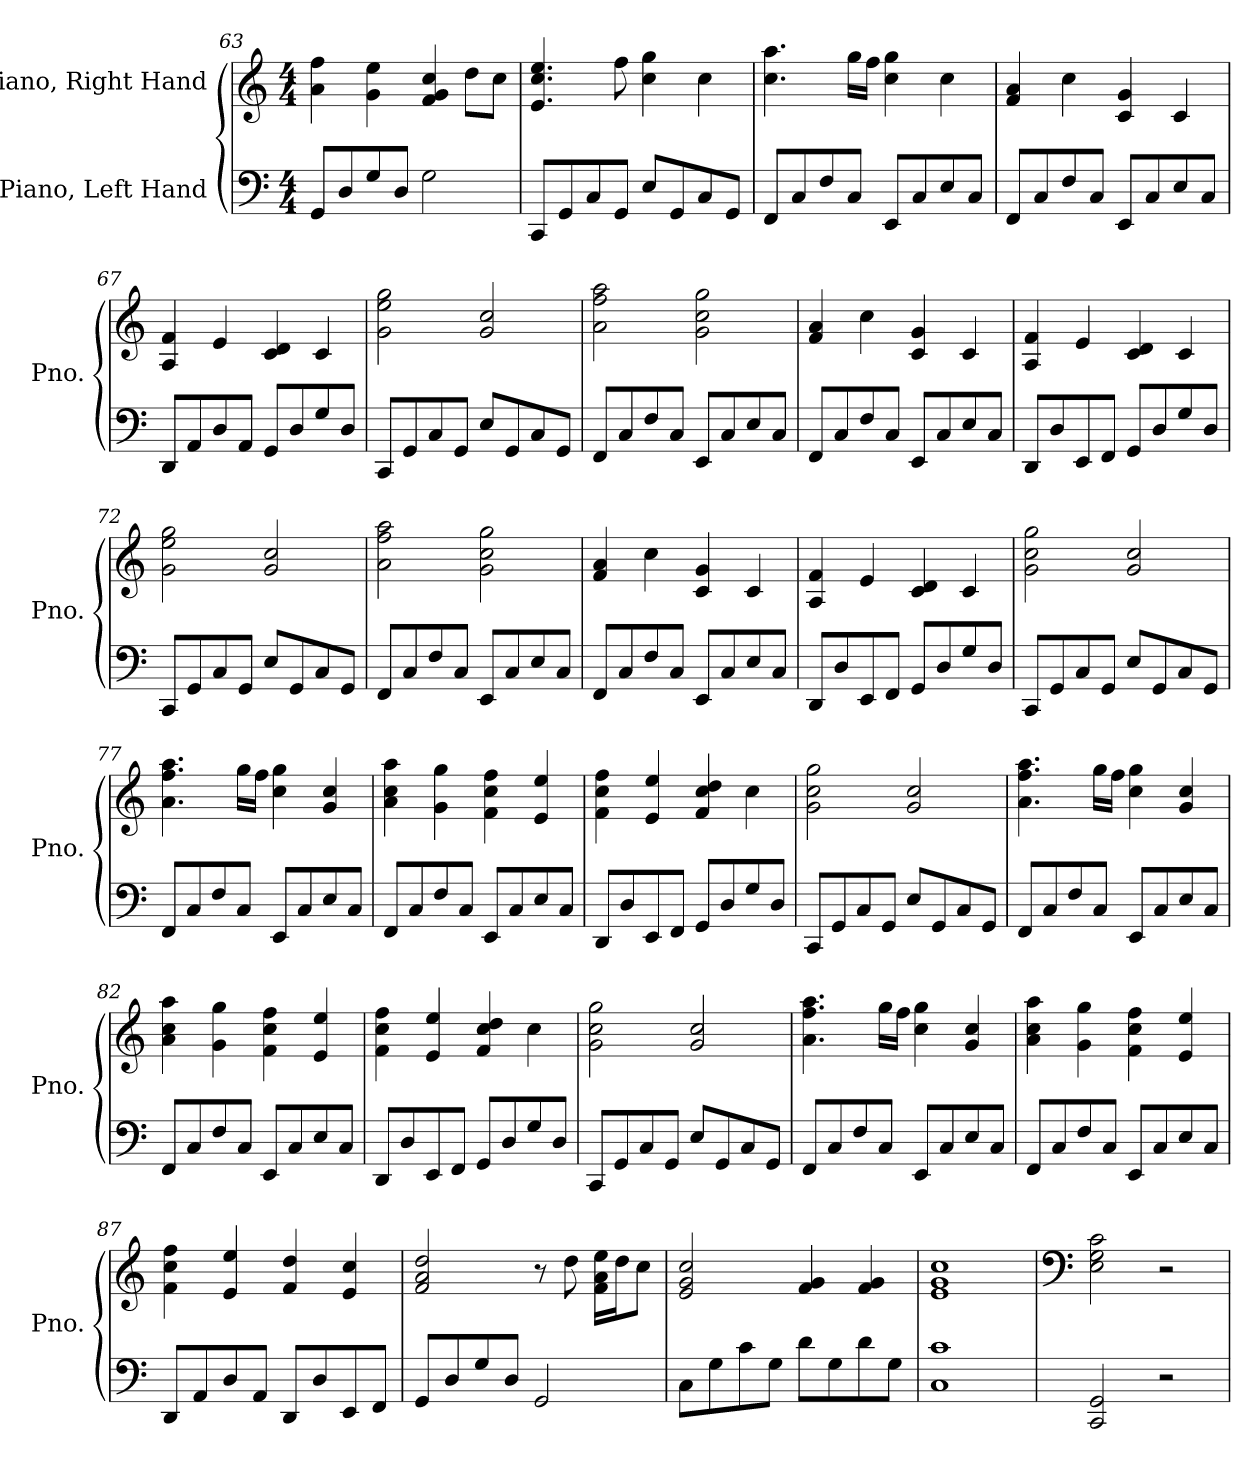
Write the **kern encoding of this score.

**kern	**kern
*part2	*part1
*staff2	*staff1
*I"Piano, Left Hand	*I"Piano, Right Hand
*I'Pno.	*I'Pno.
!!LO:LB:g=z
*clefF4	*clefG2
*k[]	*k[]
*M4/4	*M4/4
=63	=63
8GG/L	4a\ 4ff\
8D/	.
8G/	4g\ 4ee\
8D/J	.
2G\	4f/ 4g/ 4cc/
.	8dd\L
.	8cc\J
=64	=64
8CC/L	4.e/ 4.cc/ 4.ee/
8GG/	.
8C/	.
8GG/J	8ff\
8E/L	4cc\ 4gg\
8GG/	.
8C/	4cc\
8GG/J	.
=65	=65
8FF/L	4.cc\ 4.aa\
8C/	.
8F/	.
8C/J	16gg\LL
.	16ff\JJ
8EE/L	4cc\ 4gg\
8C/	.
8E/	4cc\
8C/J	.
=66	=66
8FF/L	4f/ 4a/
8C/	.
8F/	4cc\
8C/J	.
8EE/L	4c/ 4g/
8C/	.
8E/	4c/
8C/J	.
=67	=67
8DD/L	4A/ 4f/
8AA/	.
8D/	4e/
8AA/J	.
8GG/L	4c/ 4d/
8D/	.
8G/	4c/
8D/J	.
!!LO:LB:g=z
=68	=68
8CC/L	2g\ 2ee\ 2gg\
8GG/	.
8C/	.
8GG/J	.
8E/L	2g/ 2cc/
8GG/	.
8C/	.
8GG/J	.
=69	=69
8FF/L	2a\ 2ff\ 2aa\
8C/	.
8F/	.
8C/J	.
8EE/L	2g\ 2cc\ 2gg\
8C/	.
8E/	.
8C/J	.
=70	=70
8FF/L	4f/ 4a/
8C/	.
8F/	4cc\
8C/J	.
8EE/L	4c/ 4g/
8C/	.
8E/	4c/
8C/J	.
=71	=71
8DD/L	4A/ 4f/
8D/	.
8EE/	4e/
8FF/J	.
8GG/L	4c/ 4d/
8D/	.
8G/	4c/
8D/J	.
=72	=72
8CC/L	2g\ 2ee\ 2gg\
8GG/	.
8C/	.
8GG/J	.
8E/L	2g/ 2cc/
8GG/	.
8C/	.
8GG/J	.
!!LO:LB:g=z
=73	=73
8FF/L	2a\ 2ff\ 2aa\
8C/	.
8F/	.
8C/J	.
8EE/L	2g\ 2cc\ 2gg\
8C/	.
8E/	.
8C/J	.
=74	=74
8FF/L	4f/ 4a/
8C/	.
8F/	4cc\
8C/J	.
8EE/L	4c/ 4g/
8C/	.
8E/	4c/
8C/J	.
=75	=75
8DD/L	4A/ 4f/
8D/	.
8EE/	4e/
8FF/J	.
8GG/L	4c/ 4d/
8D/	.
8G/	4c/
8D/J	.
=76	=76
8CC/L	2g\ 2cc\ 2gg\
8GG/	.
8C/	.
8GG/J	.
8E/L	2g/ 2cc/
8GG/	.
8C/	.
8GG/J	.
=77	=77
8FF/L	4.a\ 4.ff\ 4.aa\
8C/	.
8F/	.
8C/J	16gg\LL
.	16ff\JJ
8EE/L	4cc\ 4gg\
8C/	.
8E/	4g/ 4cc/
8C/J	.
!!LO:LB:g=z
=78	=78
8FF/L	4a\ 4cc\ 4aa\
8C/	.
8F/	4g\ 4gg\
8C/J	.
8EE/L	4f\ 4cc\ 4ff\
8C/	.
8E/	4e/ 4ee/
8C/J	.
=79	=79
8DD/L	4f\ 4cc\ 4ff\
8D/	.
8EE/	4e/ 4ee/
8FF/J	.
8GG/L	4f/ 4cc/ 4dd/
8D/	.
8G/	4cc\
8D/J	.
=80	=80
8CC/L	2g\ 2cc\ 2gg\
8GG/	.
8C/	.
8GG/J	.
8E/L	2g/ 2cc/
8GG/	.
8C/	.
8GG/J	.
=81	=81
8FF/L	4.a\ 4.ff\ 4.aa\
8C/	.
8F/	.
8C/J	16gg\LL
.	16ff\JJ
8EE/L	4cc\ 4gg\
8C/	.
8E/	4g/ 4cc/
8C/J	.
=82	=82
8FF/L	4a\ 4cc\ 4aa\
8C/	.
8F/	4g\ 4gg\
8C/J	.
8EE/L	4f\ 4cc\ 4ff\
8C/	.
8E/	4e/ 4ee/
8C/J	.
!!LO:LB:g=z
=83	=83
8DD/L	4f\ 4cc\ 4ff\
8D/	.
8EE/	4e/ 4ee/
8FF/J	.
8GG/L	4f/ 4cc/ 4dd/
8D/	.
8G/	4cc\
8D/J	.
=84	=84
8CC/L	2g\ 2cc\ 2gg\
8GG/	.
8C/	.
8GG/J	.
8E/L	2g/ 2cc/
8GG/	.
8C/	.
8GG/J	.
=85	=85
8FF/L	4.a\ 4.ff\ 4.aa\
8C/	.
8F/	.
8C/J	16gg\LL
.	16ff\JJ
8EE/L	4cc\ 4gg\
8C/	.
8E/	4g/ 4cc/
8C/J	.
=86	=86
8FF/L	4a\ 4cc\ 4aa\
8C/	.
8F/	4g\ 4gg\
8C/J	.
8EE/L	4f\ 4cc\ 4ff\
8C/	.
8E/	4e/ 4ee/
8C/J	.
=87	=87
8DD/L	4f\ 4cc\ 4ff\
8AA/	.
8D/	4e/ 4ee/
8AA/J	.
8DD/L	4f/ 4dd/
8D/	.
8EE/	4e/ 4cc/
8FF/J	.
!!LO:PB:g=z
=88	=88
8GG/L	2f/ 2a/ 2dd/
8D/	.
8G/	.
8D/J	.
2GG/	8r
.	8dd\
.	16f\ 16a\ 16ee\LL
.	16dd\J
.	8cc\J
=89	=89
8C\L	2e/ 2g/ 2cc/
8G\	.
8c\	.
8G\J	.
8d\L	4f/ 4g/
8G\	.
8d\	4f/ 4g/
8G\J	.
=90	=90
1C 1c	1e 1g 1cc
=91	=91
*	*clefF4
2CC/ 2GG/	2E\ 2G\ 2c\
2r	2r
=	=
*-	*-
